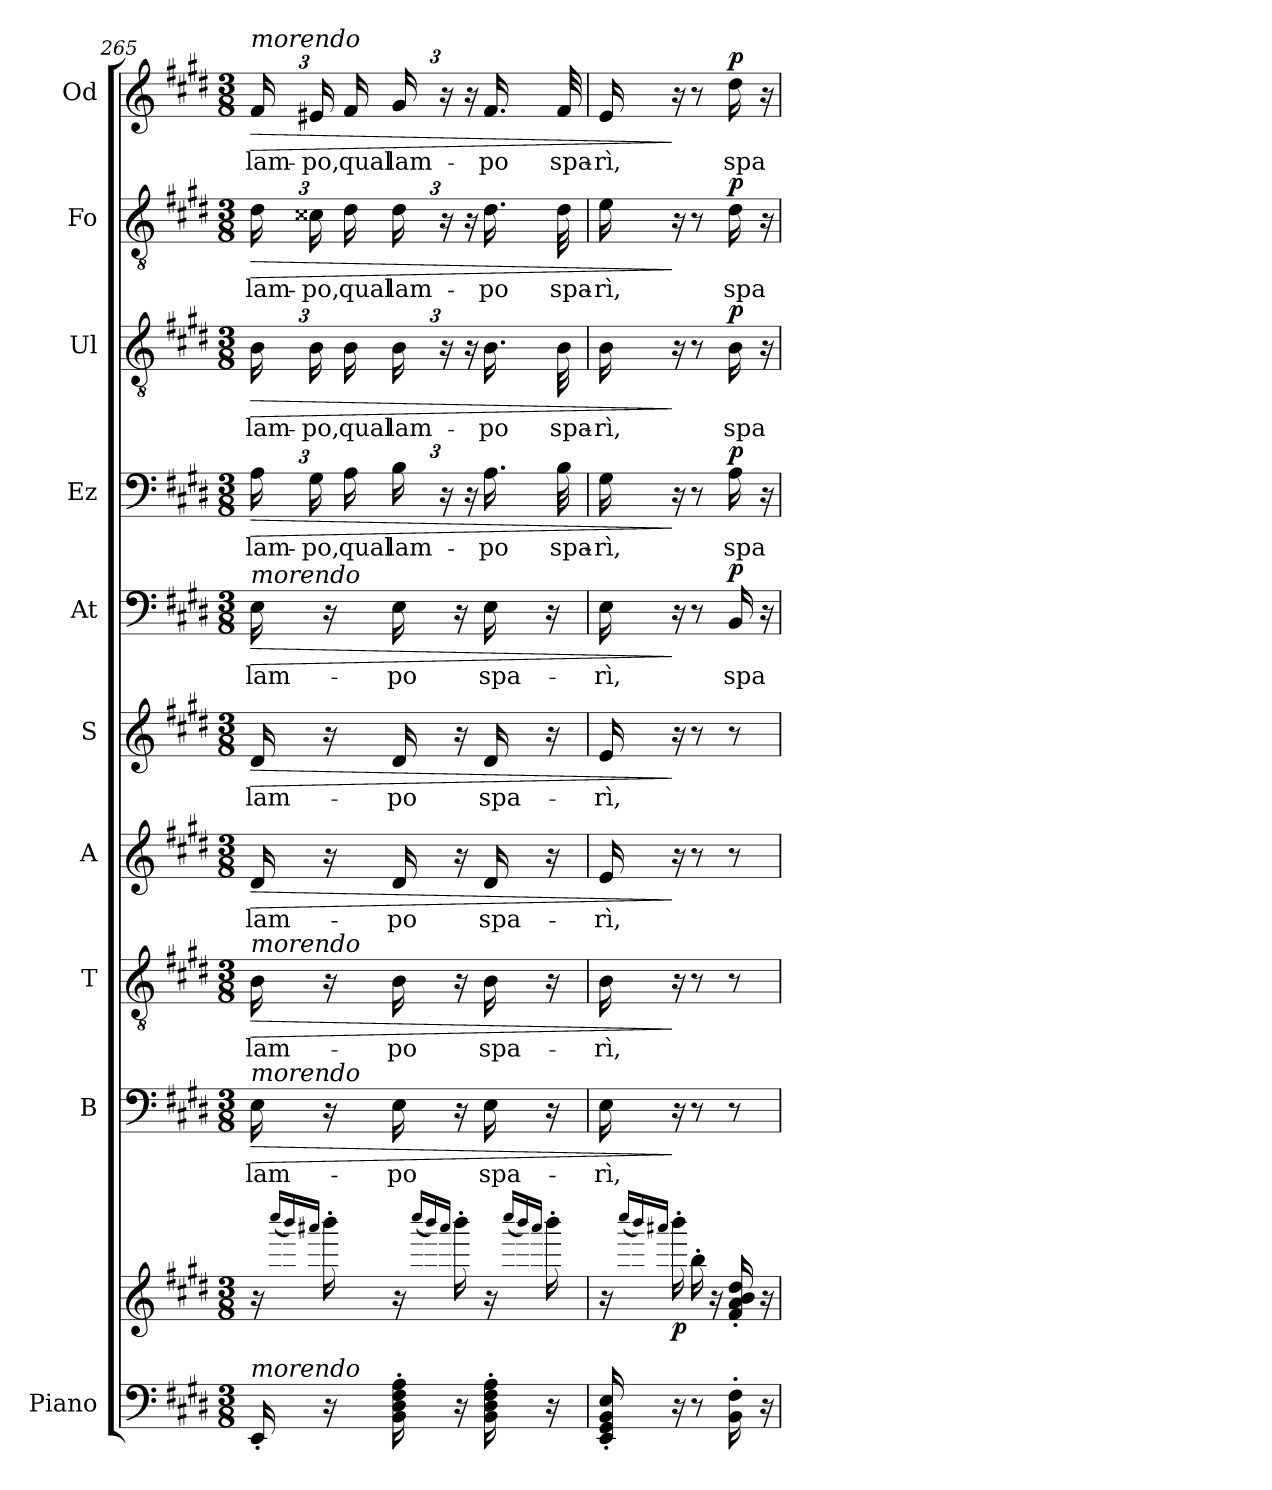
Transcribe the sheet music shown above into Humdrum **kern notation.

**kern	**kern	**dynam	**kern	**text	**dynam	**kern	**text	**dynam	**kern	**text	**dynam	**kern	**text	**dynam	**kern	**text	**dynam	**kern	**text	**dynam	**kern	**text	**dynam	**kern	**text	**dynam	**kern	**text	**dynam
*part10	*part10	*part10	*part9	*part9	*part9	*part8	*part8	*part8	*part7	*part7	*part7	*part6	*part6	*part6	*part5	*part5	*part5	*part4	*part4	*part4	*part3	*part3	*part3	*part2	*part2	*part2	*part1	*part1	*part1
*staff11	*staff10	*staff10/11	*staff9	*staff9	*staff9	*staff8	*staff8	*staff8	*staff7	*staff7	*staff7	*staff6	*staff6	*staff6	*staff5	*staff5	*staff5	*staff4	*staff4	*staff4	*staff3	*staff3	*staff3	*staff2	*staff2	*staff2	*staff1	*staff1	*staff1
*I"Piano	*	*	*I"B	*	*	*I"T	*	*	*I"A	*	*	*I"S	*	*	*I"At	*	*	*I"Ez	*	*	*I"Ul	*	*	*I"Fo	*	*	*I"Od	*	*
*I'Pno	*	*	*I'B	*	*	*I'T	*	*	*I'A	*	*	*I'S	*	*	*I'At	*	*	*I'Ez	*	*	*I'Ul	*	*	*I'Fo	*	*	*I'Od	*	*
*clefF4	*clefG2	*	*clefF4	*	*	*clefGv2	*	*	*clefG2	*	*	*clefG2	*	*	*clefF4	*	*	*clefF4	*	*	*clefGv2	*	*	*clefGv2	*	*	*clefG2	*	*
*k[f#c#g#d#]	*k[f#c#g#d#]	*	*k[f#c#g#d#]	*	*	*k[f#c#g#d#]	*	*	*k[f#c#g#d#]	*	*	*k[f#c#g#d#]	*	*	*k[f#c#g#d#]	*	*	*k[f#c#g#d#]	*	*	*k[f#c#g#d#]	*	*	*k[f#c#g#d#]	*	*	*k[f#c#g#d#]	*	*
*M3/8	*M3/8	*	*M3/8	*	*	*M3/8	*	*	*M3/8	*	*	*M3/8	*	*	*M3/8	*	*	*M3/8	*	*	*M3/8	*	*	*M3/8	*	*	*M3/8	*	*
=265	=265	=265	=265	=265	=265	=265	=265	=265	=265	=265	=265	=265	=265	=265	=265	=265	=265	=265	=265	=265	=265	=265	=265	=265	=265	=265	=265	=265	=265
!	!	!	!	!LO:LY:b	!LO:HP:b	!	!LO:LY:b	!LO:HP:b	!	!LO:LY:b	!LO:HP:b	!	!LO:LY:b	!LO:HP:b	!	!LO:LY:b	!LO:HP:b	!	!	!	!	!	!	!	!	!	!	!	!
*	*	*	*	*	*	*	*	*	*	*	*	*	*	*	*	*	*	*Xbrackettup	*	*	*	*	*	*	*	*	*	*	*
!	!	!	!	!	!	!	!	!	!	!	!	!	!	!	!	!	!	!	!LO:LY:b	!LO:HP:b	!	!	!	!	!	!	!	!	!
*	*	*	*	*	*	*	*	*	*	*	*	*	*	*	*	*	*	*	*	*	*Xbrackettup	*	*	*	*	*	*	*	*
!	!	!	!	!	!	!	!	!	!	!	!	!	!	!	!	!	!	!	!	!	!	!LO:LY:b	!LO:HP:b	!	!	!	!	!	!
*	*	*	*	*	*	*	*	*	*	*	*	*	*	*	*	*	*	*	*	*	*	*	*	*Xbrackettup	*	*	*	*	*
!	!	!	!	!	!	!	!	!	!	!	!	!	!	!	!	!	!	!	!	!	!	!	!	!	!LO:LY:b	!LO:HP:b	!	!	!
*	*	*	*	*	*	*	*	*	*	*	*	*	*	*	*	*	*	*	*	*	*	*	*	*	*	*	*Xbrackettup	*	*
!	!	!	!	!	!	!	!	!	!	!	!	!	!	!	!	!	!	!	!	!	!	!	!	!	!	!	!LO:TX:a:i:t=morendo	!	!
!	!	!	!	!	!	!	!	!	!	!	!	!	!	!	!LO:TX:a:i:t=morendo	!	!	!	!	!	!	!	!	!	!	!	!	!	!
!	!	!	!	!	!	!LO:TX:a:i:t=morendo	!	!	!	!	!	!	!	!	!	!	!	!	!	!	!	!	!	!	!	!	!	!	!
!	!	!	!LO:TX:a:i:t=morendo	!	!	!	!	!	!	!	!	!	!	!	!	!	!	!	!	!	!	!	!	!	!	!	!	!	!
!LO:TX:a:i:t=morendo	!	!	!	!	!	!	!	!	!	!	!	!	!	!	!	!	!	!	!	!	!	!	!	!	!	!	!	!	!
!	!	!	!	!	!	!	!	!	!	!	!	!	!	!	!	!	!	!	!	!	!	!	!	!	!	!	!	!LO:LY:b	!LO:HP:b
16EE'/	16r	.	16E\	lam-	>	16B\	lam-	>	16d#/	lam-	>	16d#/	lam-	>	16E\	lam-	>	24A\	lam-	>	24B\	lam-	>	24d#\	lam-	>	24f#/	lam-	>
!	!	!	!	!	!	!	!	!	!	!	!	!	!	!	!	!	!	!	!LO:LY:b	!	!	!LO:LY:b	!	!	!LO:LY:b	!	!	!LO:LY:b	!
.	.	.	.	.	.	.	.	.	.	.	.	.	.	.	.	.	.	24G#\	-po,	.	24B\	-po,	.	24c##X\	-po,	.	24e#X/	-po,	.
.	(<16qcccc#/LL	.	.	.	.	.	.	.	.	.	.	.	.	.	.	.	.	.	.	.	.	.	.	.	.	.	.	.	.
.	16qbbb/)	.	.	.	.	.	.	.	.	.	.	.	.	.	.	.	.	.	.	.	.	.	.	.	.	.	.	.	.
.	16qaaa#X/JJ	.	.	.	.	.	.	.	.	.	.	.	.	.	.	.	.	.	.	.	.	.	.	.	.	.	.	.	.
16r	16bbb'\	.	16r	.	.	16r	.	.	16r	.	.	16r	.	.	16r	.	.	.	.	.	.	.	.	.	.	.	.	.	.
!	!	!	!	!	!	!	!	!	!	!	!	!	!	!	!	!	!	!	!LO:LY:b	!	!	!LO:LY:b	!	!	!LO:LY:b	!	!	!LO:LY:b	!
.	.	.	.	.	.	.	.	.	.	.	.	.	.	.	.	.	.	24A\	qual	.	24B\	qual	.	24d#\	qual	.	24f#/	qual	.
!	!	!	!	!LO:LY:b	!	!	!LO:LY:b	!	!	!LO:LY:b	!	!	!LO:LY:b	!	!	!LO:LY:b	!	!	!LO:LY:b	!	!	!LO:LY:b	!	!	!LO:LY:b	!	!	!LO:LY:b	!
16BB\' 16D#\' 16F#\' 16A\'	16r	.	16E\	-po	.	16B\	-po	.	16d#/	-po	.	16d#/	-po	.	16E\	-po	.	24B\	lam-	.	24B\	lam-	.	24d#\	lam-	.	24g#/	lam-	.
.	.	.	.	.	.	.	.	.	.	.	.	.	.	.	.	.	.	24r	.	.	24r	.	.	24r	.	.	24r	.	.
.	(<16qcccc#/LL	.	.	.	.	.	.	.	.	.	.	.	.	.	.	.	.	.	.	.	.	.	.	.	.	.	.	.	.
.	16qbbb/)	.	.	.	.	.	.	.	.	.	.	.	.	.	.	.	.	.	.	.	.	.	.	.	.	.	.	.	.
.	16qaaa#/JJ	.	.	.	.	.	.	.	.	.	.	.	.	.	.	.	.	.	.	.	.	.	.	.	.	.	.	.	.
16r	16bbb'\	.	16r	.	.	16r	.	.	16r	.	.	16r	.	.	16r	.	.	.	.	.	.	.	.	.	.	.	.	.	.
.	.	.	.	.	.	.	.	.	.	.	.	.	.	.	.	.	.	24r	.	.	24r	.	.	24r	.	.	24r	.	.
!	!	!	!	!LO:LY:b	!	!	!LO:LY:b	!	!	!LO:LY:b	!	!	!LO:LY:b	!	!	!LO:LY:b	!	!	!LO:LY:b	!	!	!LO:LY:b	!	!	!LO:LY:b	!	!	!LO:LY:b	!
16BB\' 16D#\' 16F#\' 16A\'	16r	.	16E\	spa-	.	16B\	spa-	.	16d#/	spa-	.	16d#/	spa-	.	16E\	spa-	.	16.A\	-po	.	16.B\	-po	.	16.d#\	-po	.	16.f#/	-po	.
.	(<16qcccc#/LL	.	.	.	.	.	.	.	.	.	.	.	.	.	.	.	.	.	.	.	.	.	.	.	.	.	.	.	.
.	16qbbb/)	.	.	.	.	.	.	.	.	.	.	.	.	.	.	.	.	.	.	.	.	.	.	.	.	.	.	.	.
.	16qaaa#/JJ	.	.	.	.	.	.	.	.	.	.	.	.	.	.	.	.	.	.	.	.	.	.	.	.	.	.	.	.
16r	16bbb'\	.	16r	.	.	16r	.	.	16r	.	.	16r	.	.	16r	.	.	.	.	.	.	.	.	.	.	.	.	.	.
!	!	!	!	!	!	!	!	!	!	!	!	!	!	!	!	!	!	!	!LO:LY:b	!	!	!LO:LY:b	!	!	!LO:LY:b	!	!	!LO:LY:b	!
.	.	.	.	.	.	.	.	.	.	.	.	.	.	.	.	.	.	32B\	spa-	.	32B\	spa-	.	32d#\	spa-	.	32f#/	spa-	.
=266	=266	=266	=266	=266	=266	=266	=266	=266	=266	=266	=266	=266	=266	=266	=266	=266	=266	=266	=266	=266	=266	=266	=266	=266	=266	=266	=266	=266	=266
!	!	!	!	!LO:LY:b	!	!	!LO:LY:b	!	!	!LO:LY:b	!	!	!LO:LY:b	!	!	!LO:LY:b	!	!	!LO:LY:b	!	!	!LO:LY:b	!	!	!LO:LY:b	!	!	!LO:LY:b	!
16EE/' 16GG#/' 16BB/' 16E/'	16r	.	16E\	-rì,	.	16B\	-rì,	.	16e/	-rì,	.	16e/	-rì,	.	16E\	-rì,	.	16G#\	-rì,	.	16B\	-rì,	.	16e\	-rì,	.	16e/	-rì,	.
.	(<16qcccc#/LL	.	.	.	.	.	.	.	.	.	.	.	.	.	.	.	.	.	.	.	.	.	.	.	.	.	.	.	.
.	16qbbb/)	.	.	.	.	.	.	.	.	.	.	.	.	.	.	.	.	.	.	.	.	.	.	.	.	.	.	.	.
.	16qaaa#X/JJ	.	.	.	.	.	.	.	.	.	.	.	.	.	.	.	.	.	.	.	.	.	.	.	.	.	.	.	.
!	!	!LO:DY:b	!	!	!	!	!	!	!	!	!	!	!	!	!	!	!	!	!	!	!	!	!	!	!	!	!	!	!
16r	16bbb'\	p	16r	.	]	16r	.	]	16r	.	]	16r	.	]	16r	.	]	16r	.	]	16r	.	]	16r	.	]	16r	.	]
8r	16bb'\	.	8r	.	.	8r	.	.	8r	.	.	8r	.	.	8r	.	.	8r	.	.	8r	.	.	8r	.	.	8r	.	.
.	16r	.	.	.	.	.	.	.	.	.	.	.	.	.	.	.	.	.	.	.	.	.	.	.	.	.	.	.	.
!	!	!	!	!	!	!	!	!	!	!	!	!	!	!	!	!LO:LY:b	!LO:DY:a	!	!LO:LY:b	!LO:DY:a	!	!LO:LY:b	!LO:DY:a	!	!LO:LY:b	!LO:DY:a	!	!LO:LY:b	!LO:DY:a
16BB\' 16F#\'	16f#/' 16a/' 16b/' 16dd#/'	.	8r	.	.	8r	.	.	8r	.	.	8r	.	.	16BB/	spa	p	16A\	spa	p	16B\	spa-	p	16d#\	spa-	p	16dd#\	spa-	p
16r	16r	.	.	.	.	.	.	.	.	.	.	.	.	.	16r	.	.	16r	.	.	16r	.	.	16r	.	.	16r	.	.
=	=	=	=	=	=	=	=	=	=	=	=	=	=	=	=	=	=	=	=	=	=	=	=	=	=	=	=	=	=
*-	*-	*-	*-	*-	*-	*-	*-	*-	*-	*-	*-	*-	*-	*-	*-	*-	*-	*-	*-	*-	*-	*-	*-	*-	*-	*-	*-	*-	*-
